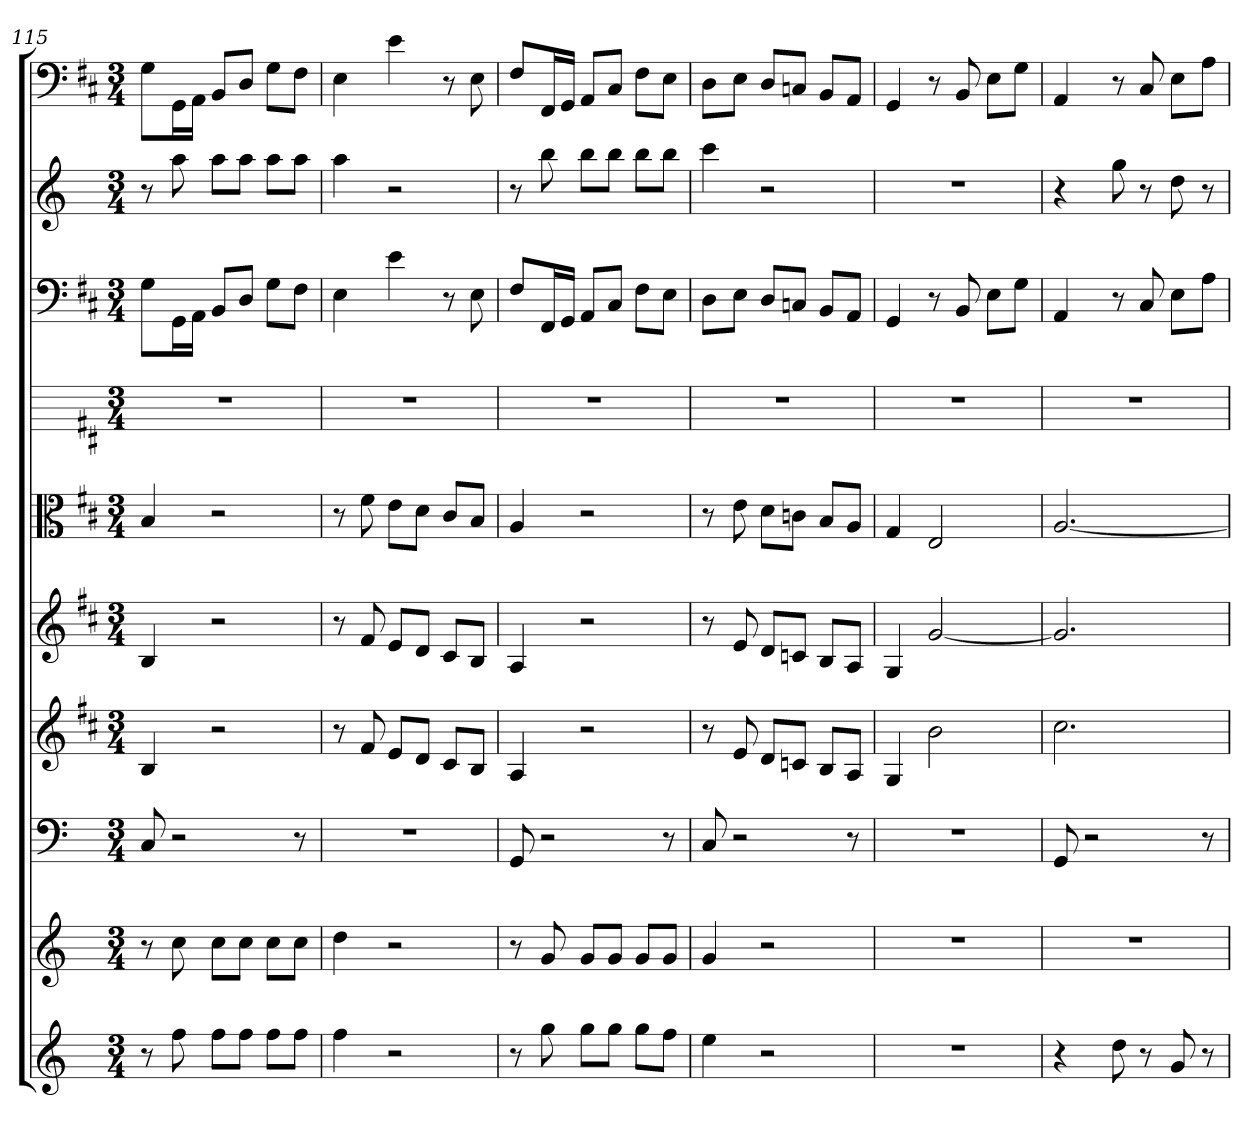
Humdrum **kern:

**kern	**kern	**kern	**kern	**kern	**kern	**kern	**kern	**kern	**kern
*part10	*part9	*part8	*part7	*part6	*part5	*part4	*part3	*part2	*part1
*staff10	*staff9	*staff8	*staff7	*staff6	*staff5	*staff4	*staff3	*staff2	*staff1
*	*	*clefF4	*	*	*clefC3	*	*clefF4	*	*clefF4
*k[]	*k[]	*k[]	*k[f#c#]	*k[f#c#]	*k[f#c#]	*k[f#c#]	*k[f#c#]	*k[]	*k[f#c#]
*M3/4	*M3/4	*M3/4	*M3/4	*M3/4	*M3/4	*M3/4	*M3/4	*M3/4	*M3/4
=115	=115	=115	=115	=115	=115	=115	=115	=115	=115
8r	8r	8C	4B	4B	4B	2.r	8G\L	8r	8G\L
8ff	8cc	2r	.	.	.	.	16GG\L	8aa	16GG\L
.	.	.	.	.	.	.	16AA\JJ	.	16AA\JJ
8ffL	8ccL	.	2r	2r	2r	.	8BB/L	8aaL	8BB/L
8ffJ	8ccJ	.	.	.	.	.	8D/J	8aaJ	8D/J
8ffL	8ccL	.	.	.	.	.	8G\L	8aaL	8G\L
8ffJ	8ccJ	8r	.	.	.	.	8F#\J	8aaJ	8F#\J
=116	=116	=116	=116	=116	=116	=116	=116	=116	=116
4ff	4dd	2.r	8r	8r	8r	2.r	4E	4aa	4E
.	.	.	8f#	8f#	8f#	.	.	.	.
2r	2r	.	8eL	8eL	8e\L	.	4e	2r	4e
.	.	.	8dJ	8dJ	8d\J	.	.	.	.
.	.	.	8c#L	8c#L	8c#/L	.	8r	.	8r
.	.	.	8BJ	8BJ	8B/J	.	8E	.	8E
=117	=117	=117	=117	=117	=117	=117	=117	=117	=117
8r	8r	8GG	4A	4A	4A	2.r	8F#/L	8r	8F#/L
8gg	8g	2r	.	.	.	.	16FF#/L	8bb	16FF#/L
.	.	.	.	.	.	.	16GG/JJ	.	16GG/JJ
8ggL	8gL	.	2r	2r	2r	.	8AA/L	8bbL	8AA/L
8ggJ	8gJ	.	.	.	.	.	8C#/J	8bbJ	8C#/J
8ggL	8gL	.	.	.	.	.	8F#\L	8bbL	8F#\L
8ffJ	8gJ	8r	.	.	.	.	8E\J	8bbJ	8E\J
=118	=118	=118	=118	=118	=118	=118	=118	=118	=118
4ee	4g	8C	8r	8r	8r	2.r	8D\L	4ccc	8D\L
.	.	2r	8e	8e	8e	.	8E\J	.	8E\J
2r	2r	.	8dL	8dL	8d\L	.	8D/L	2r	8D/L
.	.	.	8cnJ	8cnJ	8cn\J	.	8Cn/J	.	8Cn/J
.	.	.	8BL	8BL	8B/L	.	8BB/L	.	8BB/L
.	.	8r	8AJ	8AJ	8A/J	.	8AA/J	.	8AA/J
=119	=119	=119	=119	=119	=119	=119	=119	=119	=119
2.r	2.r	2.r	4G	4G	4G	2.r	4GG	2.r	4GG
.	.	.	2b	[2g	2E	.	8r	.	8r
.	.	.	.	.	.	.	8BB	.	8BB
.	.	.	.	.	.	.	8E\L	.	8E\L
.	.	.	.	.	.	.	8G\J	.	8G\J
=120	=120	=120	=120	=120	=120	=120	=120	=120	=120
4r	2.r	8GG	2.cc#	2.g]	[2.A	2.r	4AA	4r	4AA
.	.	2r	.	.	.	.	.	.	.
8dd	.	.	.	.	.	.	8r	8gg	8r
8r	.	.	.	.	.	.	8C#	8r	8C#
8g	.	.	.	.	.	.	8E\L	8dd	8E\L
8r	.	8r	.	.	.	.	8A\J	8r	8A\J
=	=	=	=	=	=	=	=	=	=
*-	*-	*-	*-	*-	*-	*-	*-	*-	*-
